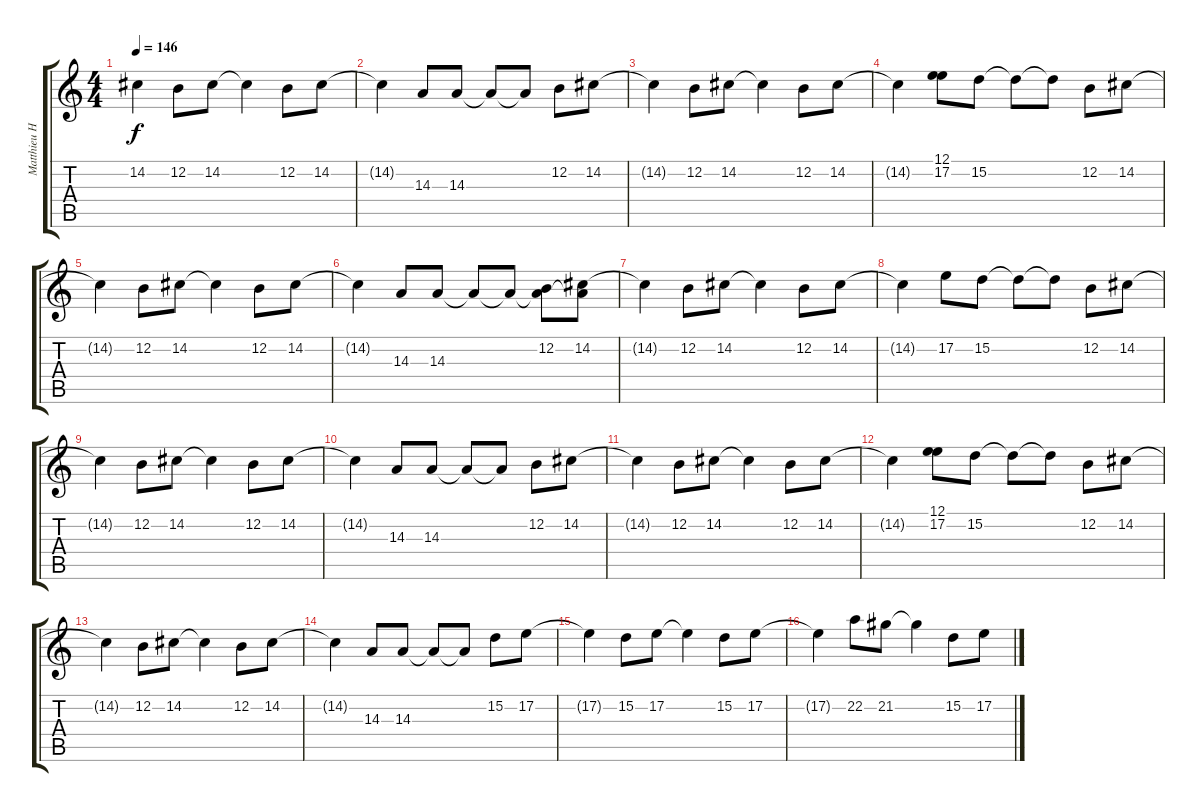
\track ("Matthieu Hartley Strings" "Matthieu H") {instrument stringensemble1}
\staff {score tabs}
\tuning (E4 B3 G3 D3 A2 E2) {hide}
\ts (4 4)
\tempo 146
\clef g2
\ks c
14.2{t}.4{dy f} 12.2.8 14.2.8 14.2{t}.4 12.2.8 14.2.8 |
14.2{t}.4 14.3.8 14.3.8 14.3{t}.8 14.3{t}.8 12.2.8 14.2.8 |
14.2{t}.4 12.2.8 14.2.8 14.2{t}.4 12.2.8 14.2.8 |
14.2{t}.4 (12.1 17.2).8 15.2.8 15.2{t}.8 15.2{t}.8 12.2.8 14.2.8 |
14.2{t}.4 12.2.8 14.2.8 14.2{t}.4 12.2.8 14.2.8 |
14.2{t}.4 14.3.8 14.3.8 14.3{t}.8 14.3{t}.8 (12.2 14.3{t}).8 (14.2 14.3{t}).8 |
14.2{t}.4 12.2.8 14.2.8 14.2{t}.4 12.2.8 14.2.8 |
14.2{t}.4 17.2.8 15.2.8 15.2{t}.8 15.2{t}.8 12.2.8 14.2.8 |
14.2{t}.4 12.2.8 14.2.8 14.2{t}.4 12.2.8 14.2.8 |
14.2{t}.4 14.3.8 14.3.8 14.3{t}.8 14.3{t}.8 12.2.8 14.2.8 |
14.2{t}.4 12.2.8 14.2.8 14.2{t}.4 12.2.8 14.2.8 |
14.2{t}.4 (12.1 17.2).8 15.2.8 15.2{t}.8 15.2{t}.8 12.2.8 14.2.8 |
14.2{t}.4 12.2.8 14.2.8 14.2{t}.4 12.2.8 14.2.8 |
14.2{t}.4 14.3.8 14.3.8 14.3{t}.8 14.3{t}.8 15.2.8 17.2.8 |
17.2{t}.4 15.2.8 17.2.8 17.2{t}.4 15.2.8 17.2.8 |
17.2{t}.4 22.2.8 21.2.8 21.2{t}.4 15.2.8 17.2.8
